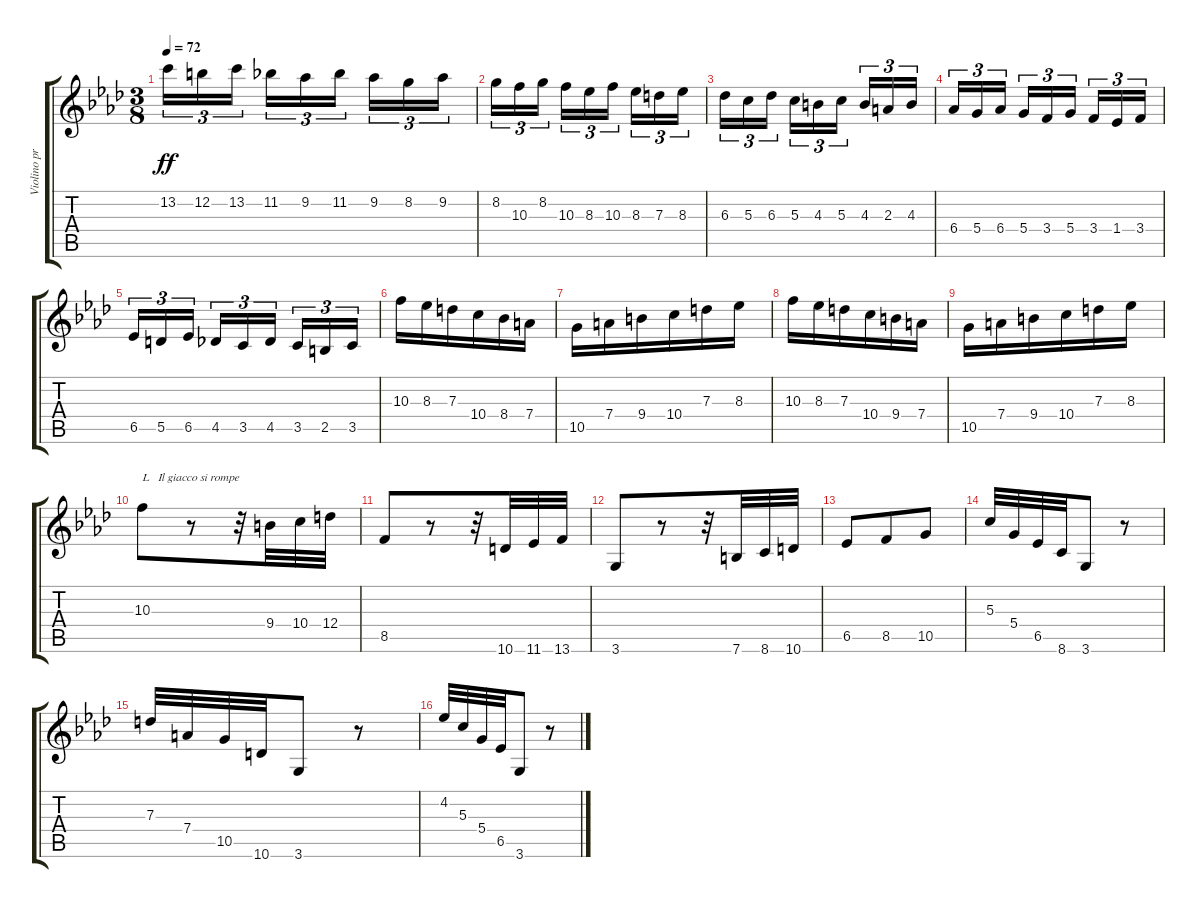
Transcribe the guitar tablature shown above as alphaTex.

\track ("Violino principale" "Violino pr") {instrument overdrivenguitar}
\staff {score tabs}
\tuning (E4 B3 G3 D3 A2 E2) {hide}
\ts (3 8)
\tempo 72
\clef g2
\ks fminor
13.2.16{tu (3 2) dy ff} 12.2.16{tu (3 2)} 13.2.16{tu (3 2)} 11.2.16{tu (3 2)} 9.2.16{tu (3 2)} 11.2.16{tu (3 2)} 9.2.16{tu (3 2)} 8.2.16{tu (3 2)} 9.2.16{tu (3 2)} |
8.2.16{tu (3 2)} 10.3.16{tu (3 2)} 8.2.16{tu (3 2)} 10.3.16{tu (3 2)} 8.3.16{tu (3 2)} 10.3.16{tu (3 2)} 8.3.16{tu (3 2)} 7.3.16{tu (3 2)} 8.3.16{tu (3 2)} |
6.3.16{tu (3 2)} 5.3.16{tu (3 2)} 6.3.16{tu (3 2)} 5.3.16{tu (3 2)} 4.3.16{tu (3 2)} 5.3.16{tu (3 2)} 4.3.16{tu (3 2)} 2.3.16{tu (3 2)} 4.3.16{tu (3 2)} |
6.4.16{tu (3 2)} 5.4.16{tu (3 2)} 6.4.16{tu (3 2)} 5.4.16{tu (3 2)} 3.4.16{tu (3 2)} 5.4.16{tu (3 2)} 3.4.16{tu (3 2)} 1.4.16{tu (3 2)} 3.4.16{tu (3 2)} |
6.5.16{tu (3 2)} 5.5.16{tu (3 2)} 6.5.16{tu (3 2)} 4.5.16{tu (3 2)} 3.5.16{tu (3 2)} 4.5.16{tu (3 2)} 3.5.16{tu (3 2)} 2.5.16{tu (3 2)} 3.5.16{tu (3 2)} |
10.3.16 8.3.16 7.3.16 10.4.16 8.4.16 7.4.16 |
10.5.16 7.4.16 9.4.16 10.4.16 7.3.16 8.3.16 |
10.3.16 8.3.16 7.3.16 10.4.16 9.4.16 7.4.16 |
10.5.16 7.4.16 9.4.16 10.4.16 7.3.16 8.3.16 |
10.3.8{txt "L   Il giacco si rompe"} r.8 r.32 9.4.32 10.4.32 12.4.32 |
8.5.8 r.8 r.32 10.6.32 11.6.32 13.6.32 |
3.6.8 r.8 r.32 7.6.32 8.6.32 10.6.32 |
6.5.8 8.5.8 10.5.8 |
5.3.32 5.4.32 6.5.32 8.6.32 3.6.8 r.8 |
7.3.32 7.4.32 10.5.32 10.6.32 3.6.8 r.8 |
4.2.32 5.3.32 5.4.32 6.5.32 3.6.8 r.8
